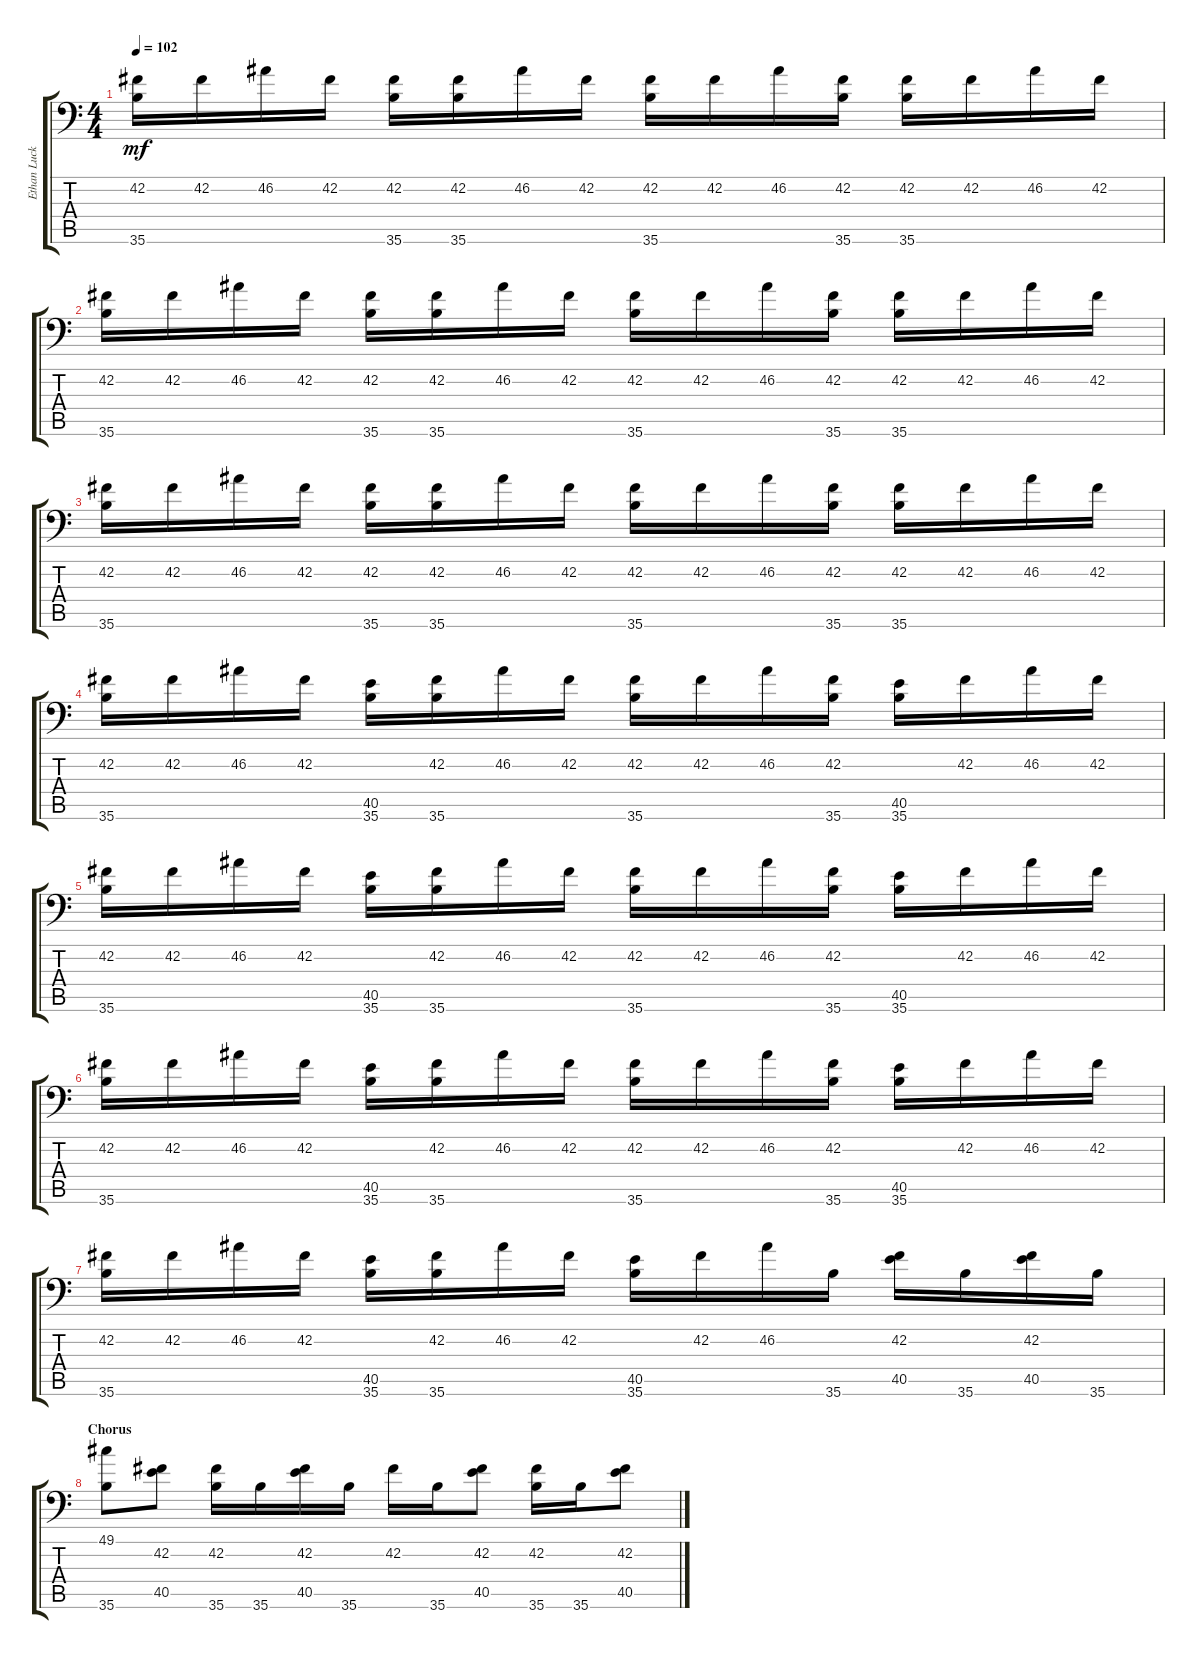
\track ("Ethan Luck (Drums)" "Ethan Luck") {instrument acousticgrandpiano}
\staff {score tabs}
\tuning (C-1 C-1 C-1 C-1 C-1 C-1) {hide}
\ts (4 4)
\tempo 102
\clef f4
\ks c
(42.2 35.6).16{dy mf} 42.2.16 46.2.16 42.2.16 (42.2 35.6).16 (42.2 35.6).16 46.2.16 42.2.16 (42.2 35.6).16 42.2.16 46.2.16 (42.2 35.6).16 (42.2 35.6).16 42.2.16 46.2.16 42.2.16 |
(42.2 35.6).16 42.2.16 46.2.16 42.2.16 (42.2 35.6).16 (42.2 35.6).16 46.2.16 42.2.16 (42.2 35.6).16 42.2.16 46.2.16 (42.2 35.6).16 (42.2 35.6).16 42.2.16 46.2.16 42.2.16 |
(42.2 35.6).16 42.2.16 46.2.16 42.2.16 (42.2 35.6).16 (42.2 35.6).16 46.2.16 42.2.16 (42.2 35.6).16 42.2.16 46.2.16 (42.2 35.6).16 (42.2 35.6).16 42.2.16 46.2.16 42.2.16 |
(42.2 35.6).16 42.2.16 46.2.16 42.2.16 (40.5 35.6).16 (42.2 35.6).16 46.2.16 42.2.16 (42.2 35.6).16 42.2.16 46.2.16 (42.2 35.6).16 (40.5 35.6).16 42.2.16 46.2.16 42.2.16 |
(42.2 35.6).16 42.2.16 46.2.16 42.2.16 (40.5 35.6).16 (42.2 35.6).16 46.2.16 42.2.16 (42.2 35.6).16 42.2.16 46.2.16 (42.2 35.6).16 (40.5 35.6).16 42.2.16 46.2.16 42.2.16 |
(42.2 35.6).16 42.2.16 46.2.16 42.2.16 (40.5 35.6).16 (42.2 35.6).16 46.2.16 42.2.16 (42.2 35.6).16 42.2.16 46.2.16 (42.2 35.6).16 (40.5 35.6).16 42.2.16 46.2.16 42.2.16 |
(42.2 35.6).16 42.2.16 46.2.16 42.2.16 (40.5 35.6).16 (42.2 35.6).16 46.2.16 42.2.16 (40.5 35.6).16 42.2.16 46.2.16 35.6.16 (42.2 40.5).16 35.6.16 (42.2 40.5).16 35.6.16 |
\section ("" "Chorus")
(49.1 35.6).8 (42.2 40.5).8 (42.2 35.6).16 35.6.16 (42.2 40.5).16 35.6.16 42.2.16 35.6.16 (42.2 40.5).8 (42.2 35.6).16 35.6.16 (42.2 40.5).8
